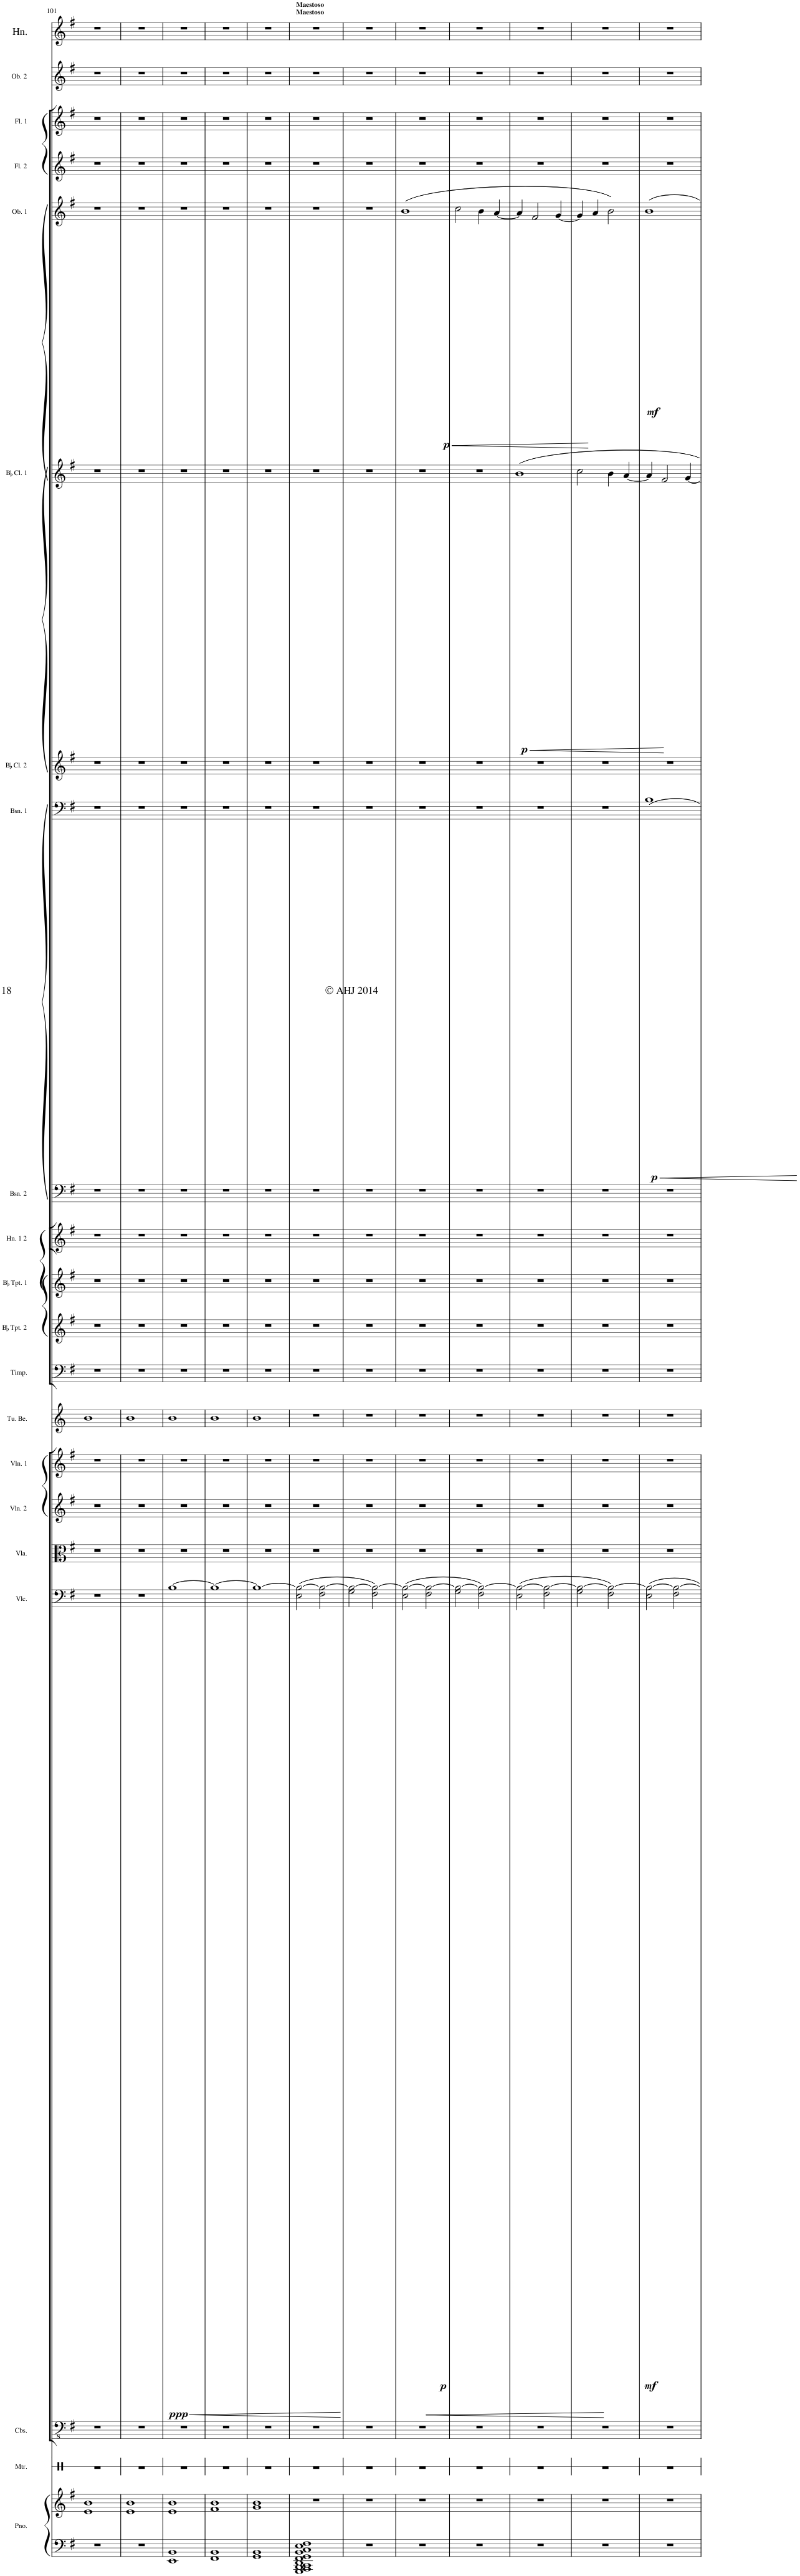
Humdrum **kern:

**kern	**kern	**kern	**kern	**kern	**dynam	**kern	**kern	**kern	**kern	**kern	**kern	**kern	**kern	**kern	**kern	**dynam	**kern	**kern	**dynam	**kern	**dynam	**kern	**kern	**kern	**kern
*part21	*part21	*part20	*part19	*part18	*part18	*part17	*part16	*part15	*part14	*part13	*part12	*part11	*part10	*part9	*part8	*part8	*part7	*part6	*part6	*part5	*part5	*part4	*part3	*part2	*part1
*staff22	*staff21	*staff20	*staff19	*staff18	*staff18	*staff17	*staff16	*staff15	*staff14	*staff13	*staff12	*staff11	*staff10	*staff9	*staff8	*staff8	*staff7	*staff6	*staff6	*staff5	*staff5	*staff4	*staff3	*staff2	*staff1
*I"Piano	*	*I"Metronome	*I"Contrabass	*I"Violoncello	*	*I"Viola	*I"Violin 2	*I"Violin 1	*I"Tubular Bells	*I"Timpani	*I"BaccidentalFlat Trumpet 2	*I"BaccidentalFlat Trumpet 1	*I"Horn 1 2	*I"Bassoon 2	*I"Bassoon 1	*	*I"BaccidentalFlat Clarinet 2	*I"BaccidentalFlat Clarinet 1	*	*I"Oboe 1	*	*I"Flute 2	*I"Flute 1	*I"Oboe 2	*I"Horn
*I'Pno.	*	*I'Mtr.	*I'Cbs.	*I'Vlc.	*	*I'Vla.	*I'Vln. 2	*I'Vln. 1	*I'Tu. Be.	*I'Timp.	*I'BaccidentalFlat Tpt. 2	*I'BaccidentalFlat Tpt. 1	*I'Hn. 1 2	*I'Bsn. 2	*I'Bsn. 1	*	*I'BaccidentalFlat Cl. 2	*I'BaccidentalFlat Cl. 1	*	*I'Ob. 1	*	*I'Fl. 2	*I'Fl. 1	*I'Ob. 2	*I'Hn.
!!LO:PB:g=z
*clefF4	*clefG2	*clefX	*clefFv4	*clefF4	*	*clefC3	*clefG2	*clefG2	*clefG2	*clefF4	*clefG2	*clefG2	*clefG2	*clefF4	*clefF4	*	*clefG2	*clefG2	*	*clefG2	*	*clefG2	*clefG2	*clefG2	*clefG2
*	*	*	*	*	*	*	*	*	*	*	*ITrd1c2	*ITrd1c2	*ITrd4c7	*	*	*	*ITrd1c2	*ITrd1c2	*	*	*	*	*	*	*ITrd4c7
*k[f#]	*k[f#]	*k[]	*k[f#]	*k[f#]	*	*k[f#]	*k[f#]	*k[f#]	*k[]	*k[f#]	*k[f#]	*k[f#]	*k[f#]	*k[f#]	*k[f#]	*	*k[f#]	*k[f#]	*	*k[f#]	*	*k[f#]	*k[f#]	*k[f#]	*k[f#]
*M4/4	*M4/4	*M4/4	*M4/4	*M4/4	*	*M4/4	*M4/4	*M4/4	*M4/4	*M4/4	*M4/4	*M4/4	*M4/4	*M4/4	*M4/4	*	*M4/4	*M4/4	*	*M4/4	*	*M4/4	*M4/4	*M4/4	*M4/4
=101	=101	=101	=101	=101	=101	=101	=101	=101	=101	=101	=101	=101	=101	=101	=101	=101	=101	=101	=101	=101	=101	=101	=101	=101	=101
1r	1e 1b	1r	1r	1r	.	1r	1r	1r	1b	1r	1r	1r	1r	1r	1r	.	1r	1r	.	1r	.	1r	1r	1r	1r
=102	=102	=102	=102	=102	=102	=102	=102	=102	=102	=102	=102	=102	=102	=102	=102	=102	=102	=102	=102	=102	=102	=102	=102	=102	=102
1r	1e 1b	1r	1r	1r	.	1r	1r	1r	1b	1r	1r	1r	1r	1r	1r	.	1r	1r	.	1r	.	1r	1r	1r	1r
=103	=103	=103	=103	=103	=103	=103	=103	=103	=103	=103	=103	=103	=103	=103	=103	=103	=103	=103	=103	=103	=103	=103	=103	=103	=103
!	!	!	!	!	!LO:HP:b	!	!	!	!	!	!	!	!	!	!	!	!	!	!	!	!	!	!	!	!
!	!	!	!	!	!LO:DY:n=1:b	!	!	!	!	!	!	!	!	!	!	!	!	!	!	!	!	!	!	!	!
1EE 1BB	1e 1b	1r	1r	[1B	< ppp	1r	1r	1r	1b	1r	1r	1r	1r	1r	1r	.	1r	1r	.	1r	.	1r	1r	1r	1r
=104	=104	=104	=104	=104	=104	=104	=104	=104	=104	=104	=104	=104	=104	=104	=104	=104	=104	=104	=104	=104	=104	=104	=104	=104	=104
1FF# 1BB	1f# 1b	1r	1r	1B_	.	1r	1r	1r	1b	1r	1r	1r	1r	1r	1r	.	1r	1r	.	1r	.	1r	1r	1r	1r
=105	=105	=105	=105	=105	=105	=105	=105	=105	=105	=105	=105	=105	=105	=105	=105	=105	=105	=105	=105	=105	=105	=105	=105	=105	=105
1GG 1BB	1g 1b	1r	1r	1B_	.	1r	1r	1r	1b	1r	1r	1r	1r	1r	1r	.	1r	1r	.	1r	.	1r	1r	1r	1r
=106	=106	=106	=106	=106	=106	=106	=106	=106	=106	=106	=106	=106	=106	=106	=106	=106	=106	=106	=106	=106	=106	=106	=106	=106	=106
!	!	!	!	!	!	!	!	!	!	!	!	!	!	!	!	!	!	!	!	!	!	!	!	!	!LO:TX:a:B:t=Maestoso
!	!	!	!	!	!	!	!	!	!	!	!	!	!	!	!	!	!	!	!	!	!	!	!	!	!LO:TX:a:B:t=Maestoso
1GGG 1AAA 1BBB 1CC 1DD 1FF# 1GG 1BB 1C 1E 1F#	1r	1r	1r	(2E\ 2B\_	.	1r	1r	1r	1r	1r	1r	1r	1r	1r	1r	.	1r	1r	.	1r	.	1r	1r	1r	1r
.	.	.	.	2F#\ 2B\_	.	.	.	.	.	.	.	.	.	.	.	.	.	.	.	.	.	.	.	.	.
=107	=107	=107	=107	=107	=107	=107	=107	=107	=107	=107	=107	=107	=107	=107	=107	=107	=107	=107	=107	=107	=107	=107	=107	=107	=107
1r	1r	1r	1r	2G\ 2B\_	.	1r	1r	1r	1r	1r	1r	1r	1r	1r	1r	.	1r	1r	.	1r	.	1r	1r	1r	1r
.	.	.	.	2F#\ 2B\_)	[	.	.	.	.	.	.	.	.	.	.	.	.	.	.	.	.	.	.	.	.
=108	=108	=108	=108	=108	=108	=108	=108	=108	=108	=108	=108	=108	=108	=108	=108	=108	=108	=108	=108	=108	=108	=108	=108	=108	=108
!	!	!	!	!	!LO:DY:b	!	!	!	!	!	!	!	!	!	!	!	!	!	!	!	!LO:HP:b	!	!	!	!
!	!	!	!	!	!	!	!	!	!	!	!	!	!	!	!	!	!	!	!	!	!LO:DY:n=1:b	!	!	!	!
1r	1r	1r	1r	(2E\ 2B\_	p	1r	1r	1r	1r	1r	1r	1r	1r	1r	1r	.	1r	1r	.	(1b	< p	1r	1r	1r	1r
!	!	!	!	!	!LO:HP:b	!	!	!	!	!	!	!	!	!	!	!	!	!	!	!	!	!	!	!	!
.	.	.	.	2F#\ 2B\_	<	.	.	.	.	.	.	.	.	.	.	.	.	.	.	.	.	.	.	.	.
=109	=109	=109	=109	=109	=109	=109	=109	=109	=109	=109	=109	=109	=109	=109	=109	=109	=109	=109	=109	=109	=109	=109	=109	=109	=109
1r	1r	1r	1r	2G\ 2B\_	.	1r	1r	1r	1r	1r	1r	1r	1r	1r	1r	.	1r	1r	.	2cc\	.	1r	1r	1r	1r
.	.	.	.	2F#\ 2B\_)	.	.	.	.	.	.	.	.	.	.	.	.	.	.	.	4b\	.	.	.	.	.
.	.	.	.	.	.	.	.	.	.	.	.	.	.	.	.	.	.	.	.	[4a/	.	.	.	.	.
=110	=110	=110	=110	=110	=110	=110	=110	=110	=110	=110	=110	=110	=110	=110	=110	=110	=110	=110	=110	=110	=110	=110	=110	=110	=110
!	!	!	!	!	!	!	!	!	!	!	!	!	!	!	!	!	!	!	!LO:HP:b	!	!	!	!	!	!
!	!	!	!	!	!	!	!	!	!	!	!	!	!	!	!	!	!	!	!LO:DY:n=1:b	!	!	!	!	!	!
1r	1r	1r	1r	(2E\ 2B\_	.	1r	1r	1r	1r	1r	1r	1r	1r	1r	1r	.	1r	1b	< p	4a/]	.	1r	1r	1r	1r
.	.	.	.	.	.	.	.	.	.	.	.	.	.	.	.	.	.	.	.	2f#/	.	.	.	.	.
.	.	.	.	2F#\ 2B\_	.	.	.	.	.	.	.	.	.	.	.	.	.	.	.	.	.	.	.	.	.
.	.	.	.	.	.	.	.	.	.	.	.	.	.	.	.	.	.	.	.	[4g/	.	.	.	.	.
.	.	.	.	.	.	.	.	.	.	.	.	.	.	.	.	.	.	.	[	.	.	.	.	.	.
=111	=111	=111	=111	=111	=111	=111	=111	=111	=111	=111	=111	=111	=111	=111	=111	=111	=111	=111	=111	=111	=111	=111	=111	=111	=111
1r	1r	1r	1r	2G\ 2B\_	.	1r	1r	1r	1r	1r	1r	1r	1r	1r	1r	.	1r	2cc\	.	4g/]	.	1r	1r	1r	1r
.	.	.	.	.	.	.	.	.	.	.	.	.	.	.	.	.	.	.	.	4a/	[	.	.	.	.
.	.	.	.	2F#\ 2B\_)	[	.	.	.	.	.	.	.	.	.	.	.	.	4b\	.	2b\)	.	.	.	.	.
.	.	.	.	.	.	.	.	.	.	.	.	.	.	.	.	.	.	[4a/	.	.	.	.	.	.	.
=112	=112	=112	=112	=112	=112	=112	=112	=112	=112	=112	=112	=112	=112	=112	=112	=112	=112	=112	=112	=112	=112	=112	=112	=112	=112
!	!	!	!	!	!LO:DY:b	!	!	!	!	!	!	!	!	!	!	!LO:HP:b	!	!	!	!	!	!	!	!	!
!	!	!	!	!	!	!	!	!	!	!	!	!	!	!	!	!LO:DY:n=1:b	!	!	!	!	!LO:DY:b	!	!	!	!
1r	1r	1r	1r	2E\ 2B\_	mf	1r	1r	1r	1r	1r	1r	1r	1r	1r	1B	< p	1r	4a/]	.	1b	mf	1r	1r	1r	1r
.	.	.	.	.	.	.	.	.	.	.	.	.	.	.	.	.	.	2f#/	.	.	.	.	.	.	.
.	.	.	.	2F#\ 2B\_	.	.	.	.	.	.	.	.	.	.	.	.	.	.	.	.	.	.	.	.	.
.	.	.	.	.	.	.	.	.	.	.	.	.	.	.	.	.	.	[4g/	.	.	.	.	.	.	.
.	.	.	.	.	.	.	.	.	.	.	.	.	.	.	.	[	.	.	.	.	.	.	.	.	.
=	=	=	=	=	=	=	=	=	=	=	=	=	=	=	=	=	=	=	=	=	=	=	=	=	=
*-	*-	*-	*-	*-	*-	*-	*-	*-	*-	*-	*-	*-	*-	*-	*-	*-	*-	*-	*-	*-	*-	*-	*-	*-	*-
